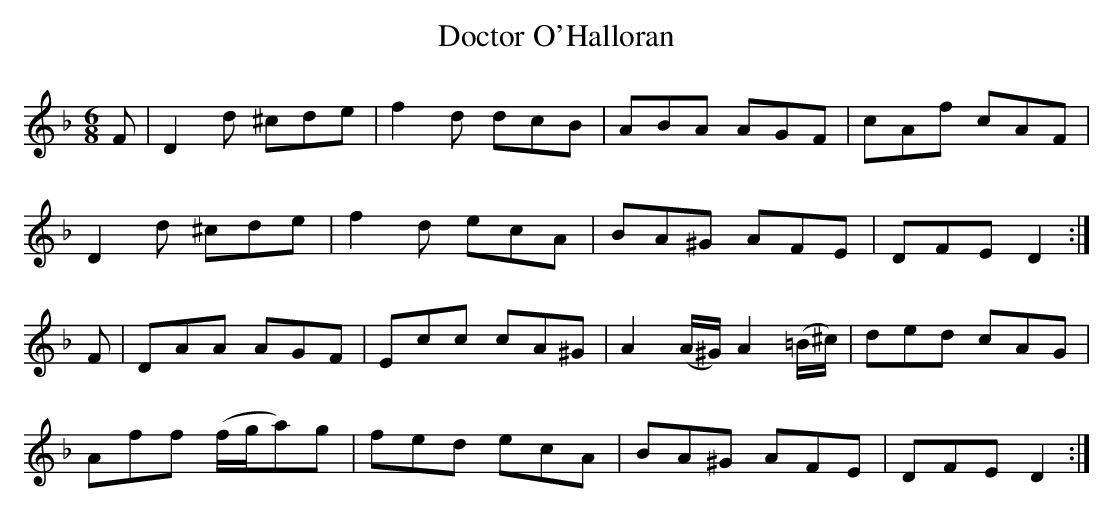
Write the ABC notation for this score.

X:1
T: Doctor O'Halloran
M: 6/8
L: 1/8
K: Dm
F|D2d ^cde|f2d dcB|ABA AGF|cAf cAF|
D2d ^cde|f2d ecA|BA^G AFE|DFE D2:|
F|DAA AGF|Ecc cA^G|A2(A/^G/) A2(=B/^c/)|ded cAG|
Aff (f/g/a)g|fed ecA|BA^G AFE|DFE D2:|
